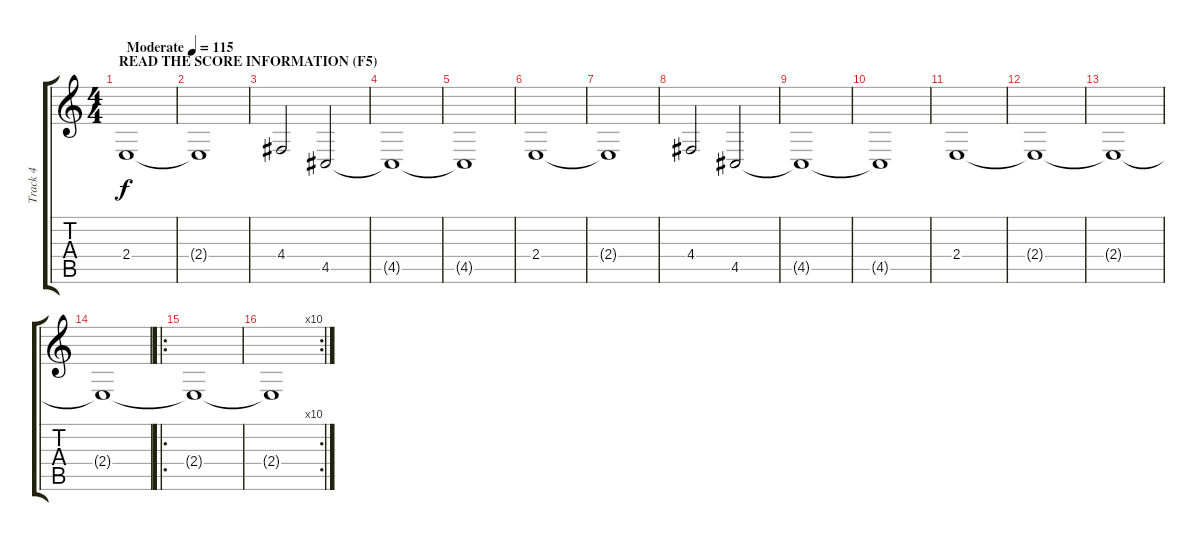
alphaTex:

\track ("Track 4" "Track 4") {instrument synthvoice}
\staff {score tabs}
\tuning (E4 B3 G3 D3 A2 E2) {hide}
\ts (4 4)
\section ("" "READ THE SCORE INFORMATION (F5)")
\tempo (115 "Moderate")
\clef g2
\ks c
2.4.1{dy f instrument synthvoice} |
2.4{t}.1 |
4.4.2 4.5.2 |
4.5{t}.1 |
4.5{t}.1 |
2.4.1 |
2.4{t}.1 |
4.4.2 4.5.2 |
4.5{t}.1 |
4.5{t}.1 |
2.4.1 |
2.4{t}.1 |
2.4{t}.1 |
2.4{t}.1 |
\ro
2.4{t}.1 |
\rc 10
2.4{t}.1
